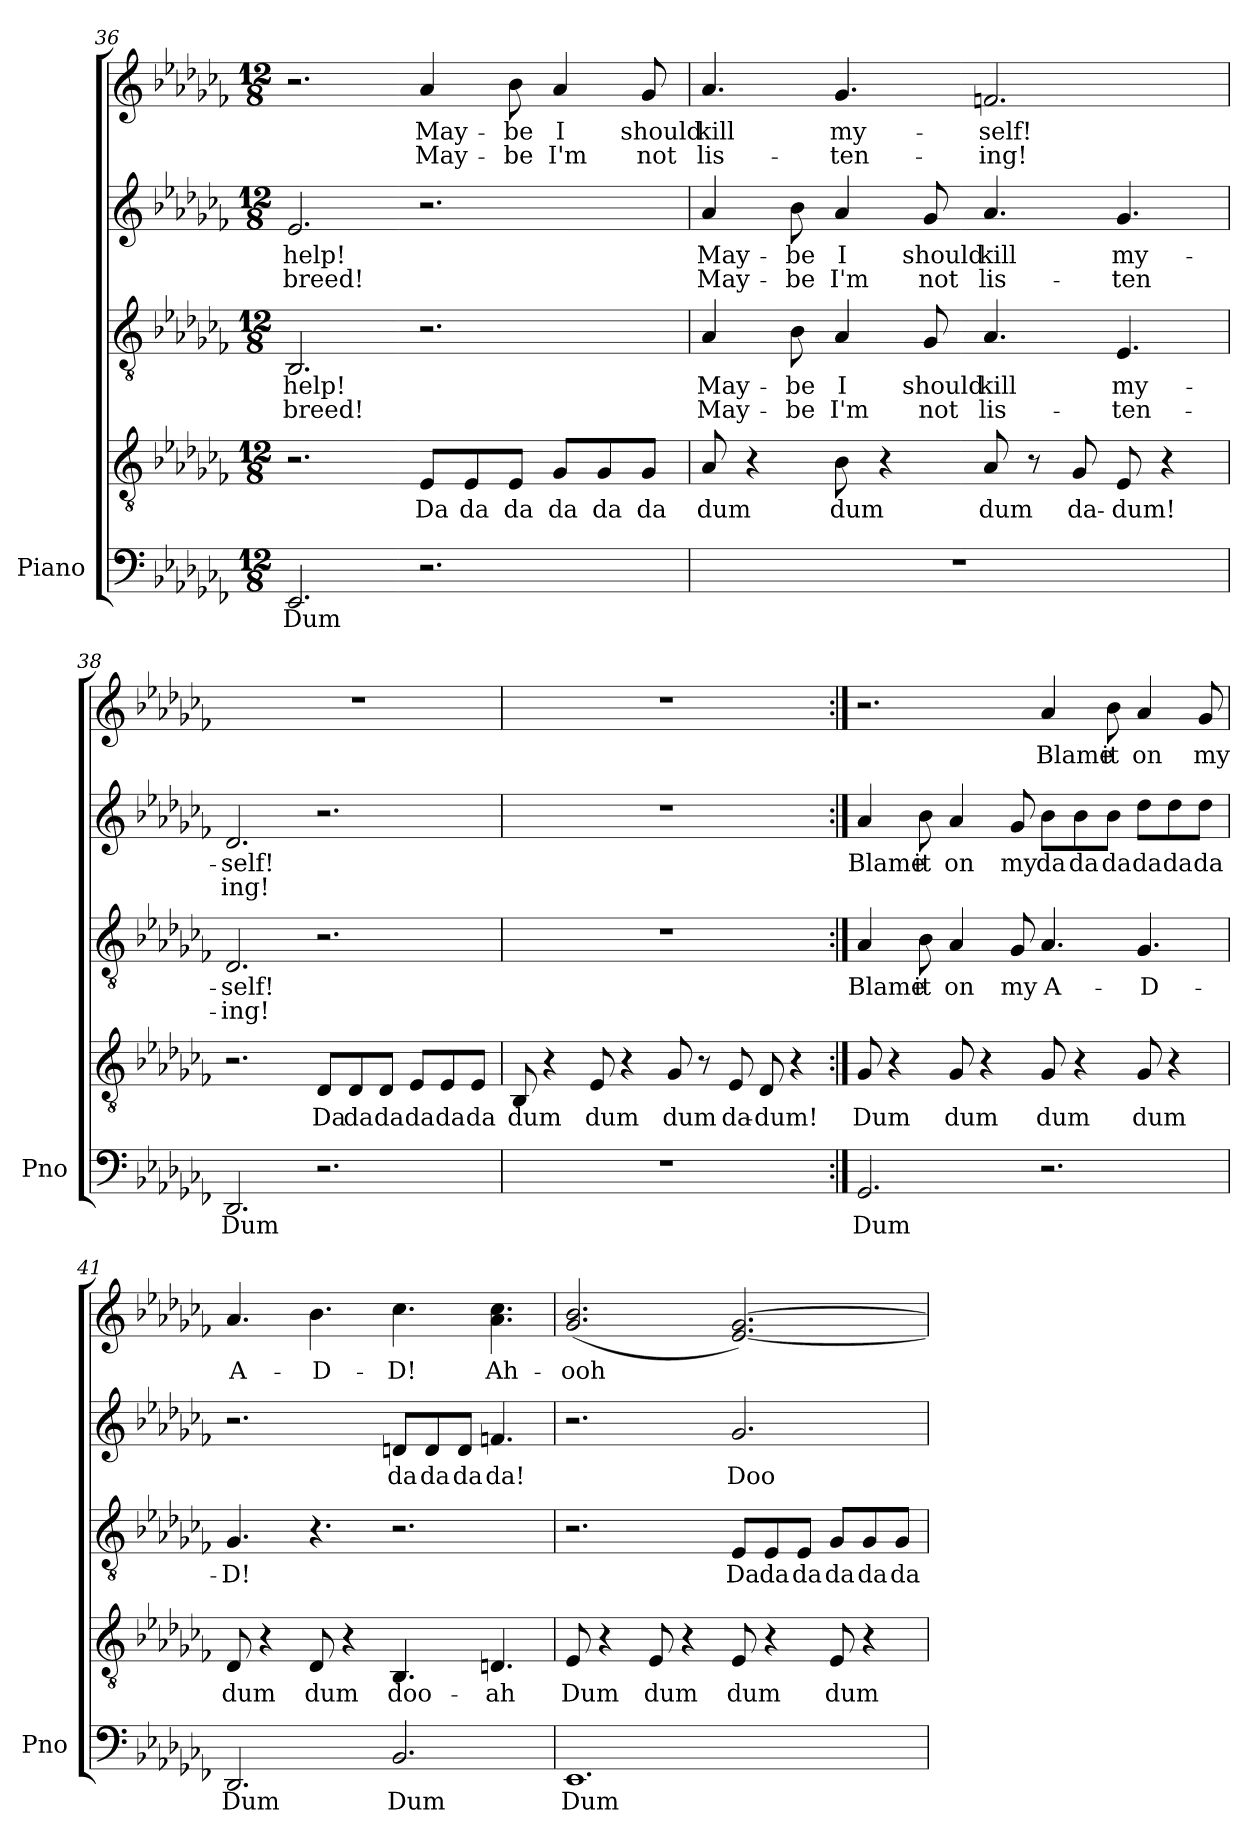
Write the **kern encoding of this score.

**kern	**text	**kern	**text	**kern	**text	**text	**kern	**text	**text	**kern	**text	**text
*part1	*part1	*part1	*part1	*part1	*part1	*part1	*part1	*part1	*part1	*part1	*part1	*part1
*staff5	*staff5	*staff4	*staff4	*staff3	*staff3	*staff3	*staff2	*staff2	*staff2	*staff1	*staff1	*staff1
*I"Piano	*	*	*	*	*	*	*	*	*	*	*	*
*I'Pno	*	*	*	*	*	*	*	*	*	*	*	*
*clefF4	*	*clefGv2	*	*clefGv2	*	*	*clefG2	*	*	*clefG2	*	*
*k[b-e-a-d-g-c-f-]	*	*k[b-e-a-d-g-c-f-]	*	*k[b-e-a-d-g-c-f-]	*	*	*k[b-e-a-d-g-c-f-]	*	*	*k[b-e-a-d-g-c-f-]	*	*
*M12/8	*	*M12/8	*	*M12/8	*	*	*M12/8	*	*	*M12/8	*	*
=36	=36	=36	=36	=36	=36	=36	=36	=36	=36	=36	=36	=36
!	!LO:LY:b	!	!	!	!LO:LY:b	!LO:LY:b	!	!LO:LY:b	!LO:LY:b	!	!	!
2.EE-/	Dum	2.r	.	2.BB-/	help!	breed!	2.e-/	help!	breed!	2.r	.	.
!	!	!	!LO:LY:b	!	!	!	!	!	!	!	!LO:LY:b	!LO:LY:b
2.r	.	8E-/L	Da	2.r	.	.	2.r	.	.	4a-/	May-	May-
!	!	!	!LO:LY:b	!	!	!	!	!	!	!	!	!
.	.	8E-/	da	.	.	.	.	.	.	.	.	.
!	!	!	!LO:LY:b	!	!	!	!	!	!	!	!LO:LY:b	!LO:LY:b
.	.	8E-/J	da	.	.	.	.	.	.	8b-\	-be	-be
!	!	!	!LO:LY:b	!	!	!	!	!	!	!	!LO:LY:b	!LO:LY:b
.	.	8G-/L	da	.	.	.	.	.	.	4a-/	I	I'm
!	!	!	!LO:LY:b	!	!	!	!	!	!	!	!	!
.	.	8G-/	da	.	.	.	.	.	.	.	.	.
!	!	!	!LO:LY:b	!	!	!	!	!	!	!	!LO:LY:b	!LO:LY:b
.	.	8G-/J	da	.	.	.	.	.	.	8g-/	should	not
=37	=37	=37	=37	=37	=37	=37	=37	=37	=37	=37	=37	=37
!	!	!	!LO:LY:b	!	!LO:LY:b	!LO:LY:b	!	!LO:LY:b	!LO:LY:b	!	!LO:LY:b	!LO:LY:b
1.r	.	8A-/	dum	4A-/	May-	May-	4a-/	May-	May-	4.a-/	kill	lis-
.	.	4r	.	.	.	.	.	.	.	.	.	.
!	!	!	!	!	!LO:LY:b	!LO:LY:b	!	!LO:LY:b	!LO:LY:b	!	!	!
.	.	.	.	8B-\	-be	-be	8b-\	-be	-be	.	.	.
!	!	!	!LO:LY:b	!	!LO:LY:b	!LO:LY:b	!	!LO:LY:b	!LO:LY:b	!	!LO:LY:b	!LO:LY:b
.	.	8B-\	dum	4A-/	I	I'm	4a-/	I	I'm	4.g-/	my-	-ten-
.	.	4r	.	.	.	.	.	.	.	.	.	.
!	!	!	!	!	!LO:LY:b	!LO:LY:b	!	!LO:LY:b	!LO:LY:b	!	!	!
.	.	.	.	8G-/	should	not	8g-/	should	not	.	.	.
!	!	!	!LO:LY:b	!	!LO:LY:b	!LO:LY:b	!	!LO:LY:b	!LO:LY:b	!	!LO:LY:b	!LO:LY:b
.	.	8A-/	dum	4.A-/	kill	lis-	4.a-/	kill	lis-	2.fn/	-self!	-ing!
.	.	8r	.	.	.	.	.	.	.	.	.	.
!	!	!	!LO:LY:b	!	!	!	!	!	!	!	!	!
.	.	8G-/	da-	.	.	.	.	.	.	.	.	.
!	!	!	!LO:LY:b	!	!LO:LY:b	!LO:LY:b	!	!LO:LY:b	!LO:LY:b	!	!	!
.	.	8E-/	-dum!	4.E-/	my-	-ten-	4.g-/	my-	-ten	.	.	.
.	.	4r	.	.	.	.	.	.	.	.	.	.
!!LO:PB:g=z
=38	=38	=38	=38	=38	=38	=38	=38	=38	=38	=38	=38	=38
!	!LO:LY:b	!	!	!	!LO:LY:b	!LO:LY:b	!	!LO:LY:b	!LO:LY:b	!	!	!
2.DD-/	Dum	2.r	.	2.D-/	-self!	-ing!	2.d-/	-self!	ing!	1.r	.	.
!	!	!	!LO:LY:b	!	!	!	!	!	!	!	!	!
2.r	.	8D-/L	Da	2.r	.	.	2.r	.	.	.	.	.
!	!	!	!LO:LY:b	!	!	!	!	!	!	!	!	!
.	.	8D-/	da	.	.	.	.	.	.	.	.	.
!	!	!	!LO:LY:b	!	!	!	!	!	!	!	!	!
.	.	8D-/J	da	.	.	.	.	.	.	.	.	.
!	!	!	!LO:LY:b	!	!	!	!	!	!	!	!	!
.	.	8E-/L	da	.	.	.	.	.	.	.	.	.
!	!	!	!LO:LY:b	!	!	!	!	!	!	!	!	!
.	.	8E-/	da	.	.	.	.	.	.	.	.	.
!	!	!	!LO:LY:b	!	!	!	!	!	!	!	!	!
.	.	8E-/J	da	.	.	.	.	.	.	.	.	.
=39	=39	=39	=39	=39	=39	=39	=39	=39	=39	=39	=39	=39
!	!	!	!LO:LY:b	!	!	!	!	!	!	!	!	!
1.r	.	8BB-/	dum	1.r	.	.	1.r	.	.	1.r	.	.
.	.	4r	.	.	.	.	.	.	.	.	.	.
!	!	!	!LO:LY:b	!	!	!	!	!	!	!	!	!
.	.	8E-/	dum	.	.	.	.	.	.	.	.	.
.	.	4r	.	.	.	.	.	.	.	.	.	.
!	!	!	!LO:LY:b	!	!	!	!	!	!	!	!	!
.	.	8G-/	dum	.	.	.	.	.	.	.	.	.
.	.	8r	.	.	.	.	.	.	.	.	.	.
!	!	!	!LO:LY:b	!	!	!	!	!	!	!	!	!
.	.	8E-/	da-	.	.	.	.	.	.	.	.	.
!	!	!	!LO:LY:b	!	!	!	!	!	!	!	!	!
.	.	8D-/	-dum!	.	.	.	.	.	.	.	.	.
.	.	4r	.	.	.	.	.	.	.	.	.	.
=40:|!	=40:|!	=40:|!	=40:|!	=40:|!	=40:|!	=40:|!	=40:|!	=40:|!	=40:|!	=40:|!	=40:|!	=40:|!
!	!LO:LY:b	!	!LO:LY:b	!	!LO:LY:b	!	!	!LO:LY:b	!	!	!	!
2.GG-/	Dum	8G-/	Dum	4A-/	Blame	.	4a-/	Blame	.	2.r	.	.
.	.	4r	.	.	.	.	.	.	.	.	.	.
!	!	!	!	!	!LO:LY:b	!	!	!LO:LY:b	!	!	!	!
.	.	.	.	8B-\	it	.	8b-\	it	.	.	.	.
!	!	!	!LO:LY:b	!	!LO:LY:b	!	!	!LO:LY:b	!	!	!	!
.	.	8G-/	dum	4A-/	on	.	4a-/	on	.	.	.	.
.	.	4r	.	.	.	.	.	.	.	.	.	.
!	!	!	!	!	!LO:LY:b	!	!	!LO:LY:b	!	!	!	!
.	.	.	.	8G-/	my	.	8g-/	my	.	.	.	.
!	!	!	!LO:LY:b	!	!LO:LY:b	!	!	!LO:LY:b	!	!	!LO:LY:b	!
2.r	.	8G-/	dum	4.A-/	A-	.	8b-\L	da	.	4a-/	Blame	.
!	!	!	!	!	!	!	!	!LO:LY:b	!	!	!	!
.	.	4r	.	.	.	.	8b-\	da	.	.	.	.
!	!	!	!	!	!	!	!	!LO:LY:b	!	!	!LO:LY:b	!
.	.	.	.	.	.	.	8b-\J	da	.	8b-\	it	.
!	!	!	!LO:LY:b	!	!LO:LY:b	!	!	!LO:LY:b	!	!	!LO:LY:b	!
.	.	8G-/	dum	4.G-/	-D-	.	8dd-\L	da	.	4a-/	on	.
!	!	!	!	!	!	!	!	!LO:LY:b	!	!	!	!
.	.	4r	.	.	.	.	8dd-\	da	.	.	.	.
!	!	!	!	!	!	!	!	!LO:LY:b	!	!	!LO:LY:b	!
.	.	.	.	.	.	.	8dd-\J	da	.	8g-/	my	.
=41	=41	=41	=41	=41	=41	=41	=41	=41	=41	=41	=41	=41
!	!LO:LY:b	!	!LO:LY:b	!	!LO:LY:b	!	!	!	!	!	!LO:LY:b	!
2.DD-/	Dum	8D-/	dum	4.G-/	-D!	.	2.r	.	.	4.a-/	A-	.
.	.	4r	.	.	.	.	.	.	.	.	.	.
!	!	!	!LO:LY:b	!	!	!	!	!	!	!	!LO:LY:b	!
.	.	8D-/	dum	4.r	.	.	.	.	.	4.b-\	-D-	.
.	.	4r	.	.	.	.	.	.	.	.	.	.
!	!LO:LY:b	!	!LO:LY:b	!	!	!	!	!LO:LY:b	!	!	!LO:LY:b	!
2.BB-/	Dum	4.BB-/	doo-	2.r	.	.	8dn/L	da	.	4.cc-\	-D!	.
!	!	!	!	!	!	!	!	!LO:LY:b	!	!	!	!
.	.	.	.	.	.	.	8d/	da	.	.	.	.
!	!	!	!	!	!	!	!	!LO:LY:b	!	!	!	!
.	.	.	.	.	.	.	8d/J	da	.	.	.	.
!	!	!	!LO:LY:b	!	!	!	!	!LO:LY:b	!	!	!LO:LY:b	!
.	.	4.Dn/	-ah	.	.	.	4.fn/	da!	.	4.a-\ 4.cc-\	Ah-	.
!!LO:LB:g=z
=42	=42	=42	=42	=42	=42	=42	=42	=42	=42	=42	=42	=42
!	!LO:LY:b	!	!LO:LY:b	!	!	!	!	!	!	!	!LO:LY:b	!
1.EE-	Dum	8E-/	Dum	2.r	.	.	2.r	.	.	(<2.g-/ 2.b-/	ooh	.
.	.	4r	.	.	.	.	.	.	.	.	.	.
!	!	!	!LO:LY:b	!	!	!	!	!	!	!	!	!
.	.	8E-/	dum	.	.	.	.	.	.	.	.	.
.	.	4r	.	.	.	.	.	.	.	.	.	.
!	!	!	!LO:LY:b	!	!LO:LY:b	!	!	!LO:LY:b	!	!	!	!
.	.	8E-/	dum	8E-/L	Da	.	2.g-/	Doo	.	[2.e-/ [2.g-/)	.	.
!	!	!	!	!	!LO:LY:b	!	!	!	!	!	!	!
.	.	4r	.	8E-/	da	.	.	.	.	.	.	.
!	!	!	!	!	!LO:LY:b	!	!	!	!	!	!	!
.	.	.	.	8E-/J	da	.	.	.	.	.	.	.
!	!	!	!LO:LY:b	!	!LO:LY:b	!	!	!	!	!	!	!
.	.	8E-/	dum	8G-/L	da	.	.	.	.	.	.	.
!	!	!	!	!	!LO:LY:b	!	!	!	!	!	!	!
.	.	4r	.	8G-/	da	.	.	.	.	.	.	.
!	!	!	!	!	!LO:LY:b	!	!	!	!	!	!	!
.	.	.	.	8G-/J	da	.	.	.	.	.	.	.
=	=	=	=	=	=	=	=	=	=	=	=	=
*-	*-	*-	*-	*-	*-	*-	*-	*-	*-	*-	*-	*-
